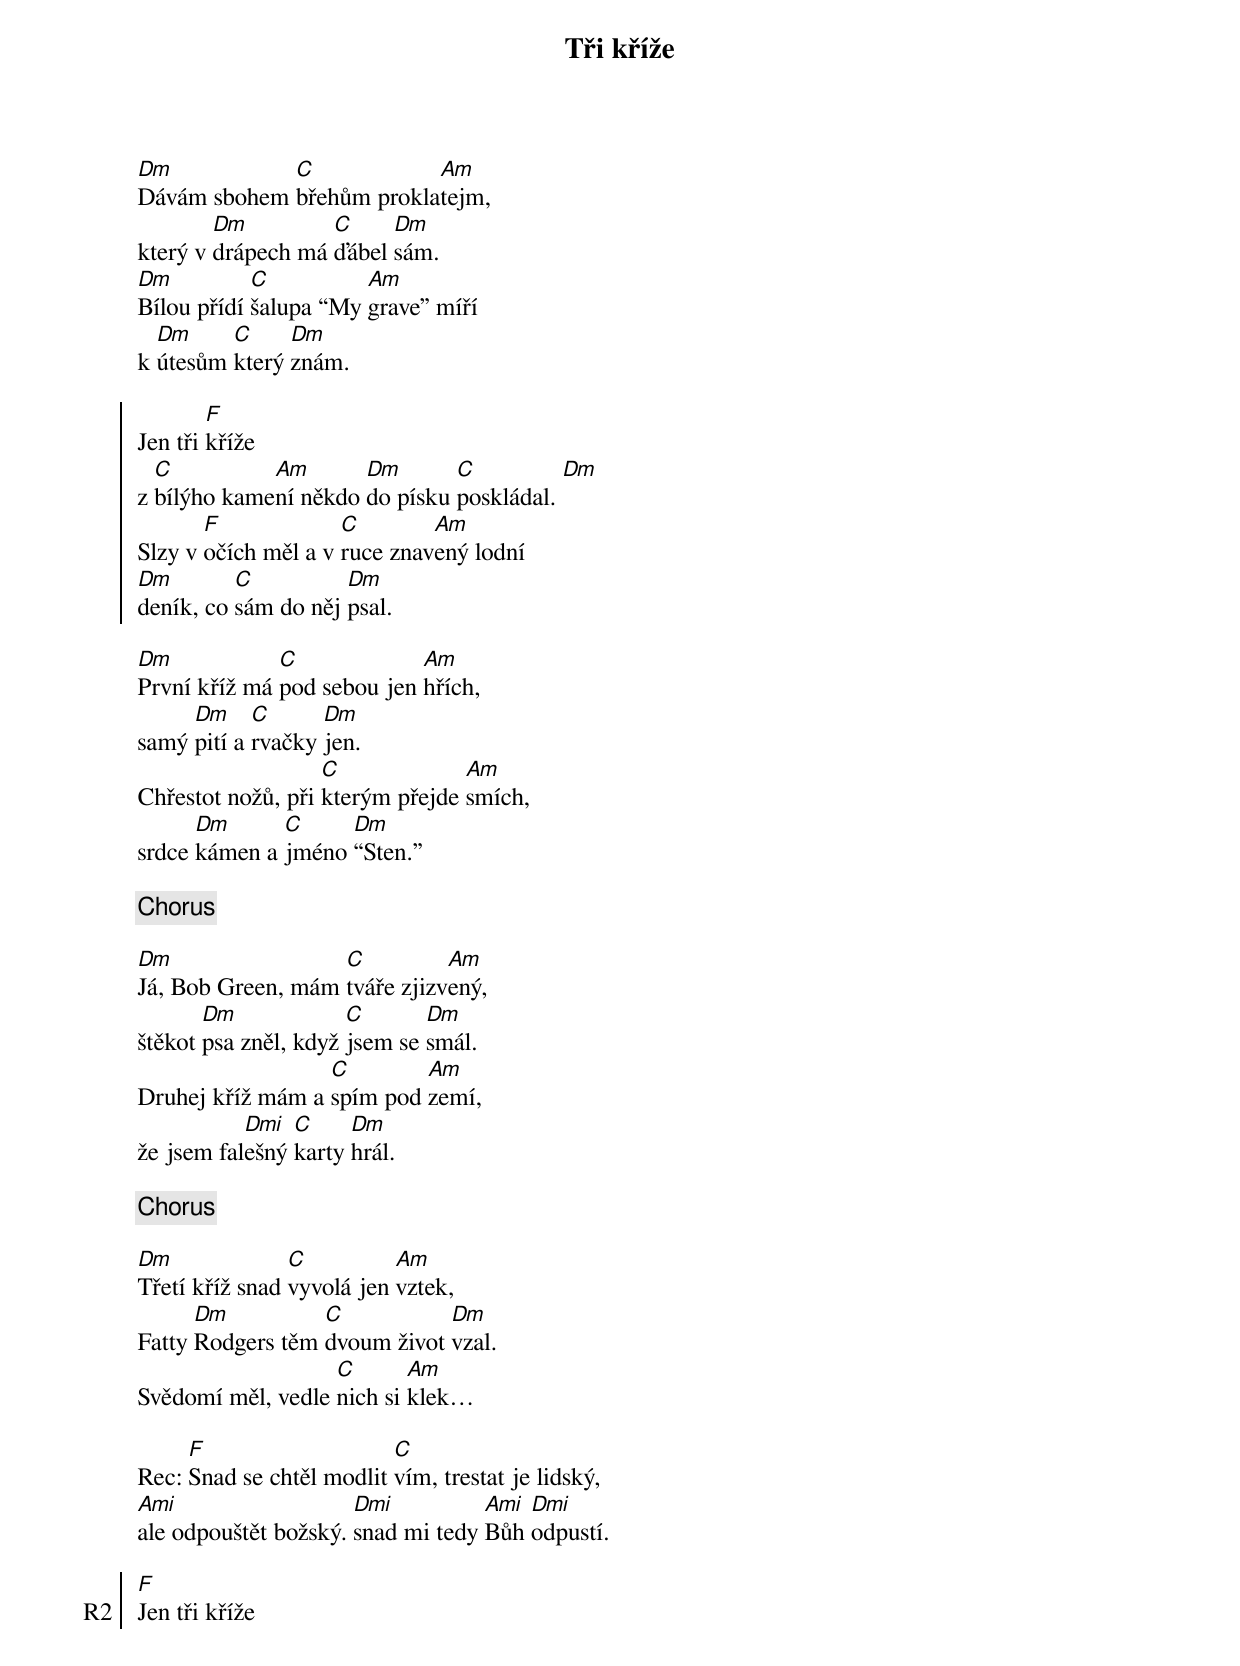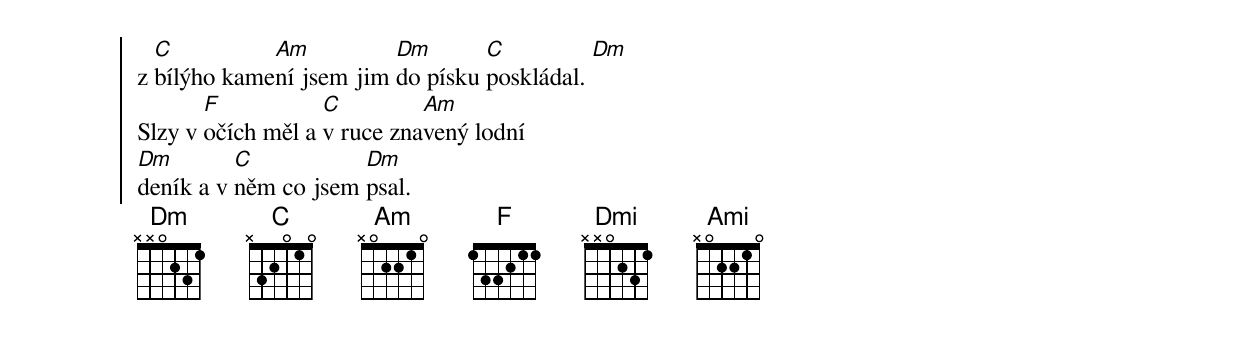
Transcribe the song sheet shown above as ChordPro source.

{title: Tři kříže}
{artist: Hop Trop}
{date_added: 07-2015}
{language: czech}
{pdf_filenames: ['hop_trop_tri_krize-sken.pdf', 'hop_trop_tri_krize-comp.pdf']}
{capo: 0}
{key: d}
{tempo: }
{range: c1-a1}
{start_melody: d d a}

{start_of_verse}
[Dm]Dávám sbohem [C]břehům prokla[Am]tejm,
který v [Dm]drápech má [C]ďábel [Dm]sám.
[Dm]Bílou přídí [C]šalupa “My [Am]grave” míří
k [Dm]útesům [C]který [Dm]znám.
{end_of_verse}

{start_of_chorus}
Jen tři [F]kříže
z [C]bílýho kame[Am]ní někdo [Dm]do písku [C]poskládal. [Dm]
Slzy v [F]očích měl a v [C]ruce znav[Am]ený lodní
[Dm]deník, co [C]sám do něj [Dm]psal.
{end_of_chorus}

{start_of_verse}
[Dm]První kříž má [C]pod sebou jen [Am]hřích,
samý [Dm]pití a [C]rvačky [Dm]jen.
Chřestot nožů, při [C]kterým přejde [Am]smích,
srdce [Dm]kámen a [C]jméno [Dm]“Sten.”
{end_of_verse}

{chorus}

{start_of_verse}
[Dm]Já, Bob Green, mám [C]tváře zjizv[Am]ený,
štěkot [Dm]psa zněl, když [C]jsem se [Dm]smál.
Druhej kříž mám a [C]spím pod [Am]zemí,
že jsem fal[Dmi]ešný [C]karty [Dm]hrál.
{end_of_verse}

{chorus}

{start_of_verse}
[Dm]Třetí kříž snad [C]vyvolá jen [Am]vztek,
Fatty [Dm]Rodgers těm [C]dvoum život [Dm]vzal.
Svědomí měl, vedle [C]nich si [Am]klek…
{end_of_verse}

{start_of_bridge}
Rec: [F]Snad se chtěl modlit [C]vím, trestat je lidský,
[Ami]ale odpouštět božský. [Dmi]snad mi tedy [Ami]Bůh [Dmi]odpustí.
{end_of_bridge}

{start_of_chorus: R2}
[F]Jen tři kříže
z [C]bílýho kame[Am]ní jsem jim [Dm]do písku [C]poskládal. [Dm]
Slzy v [F]očích měl a [C]v ruce zna[Am]vený lodní
[Dm]deník a v [C]něm co jsem [Dm]psal.
{end_of_chorus}
